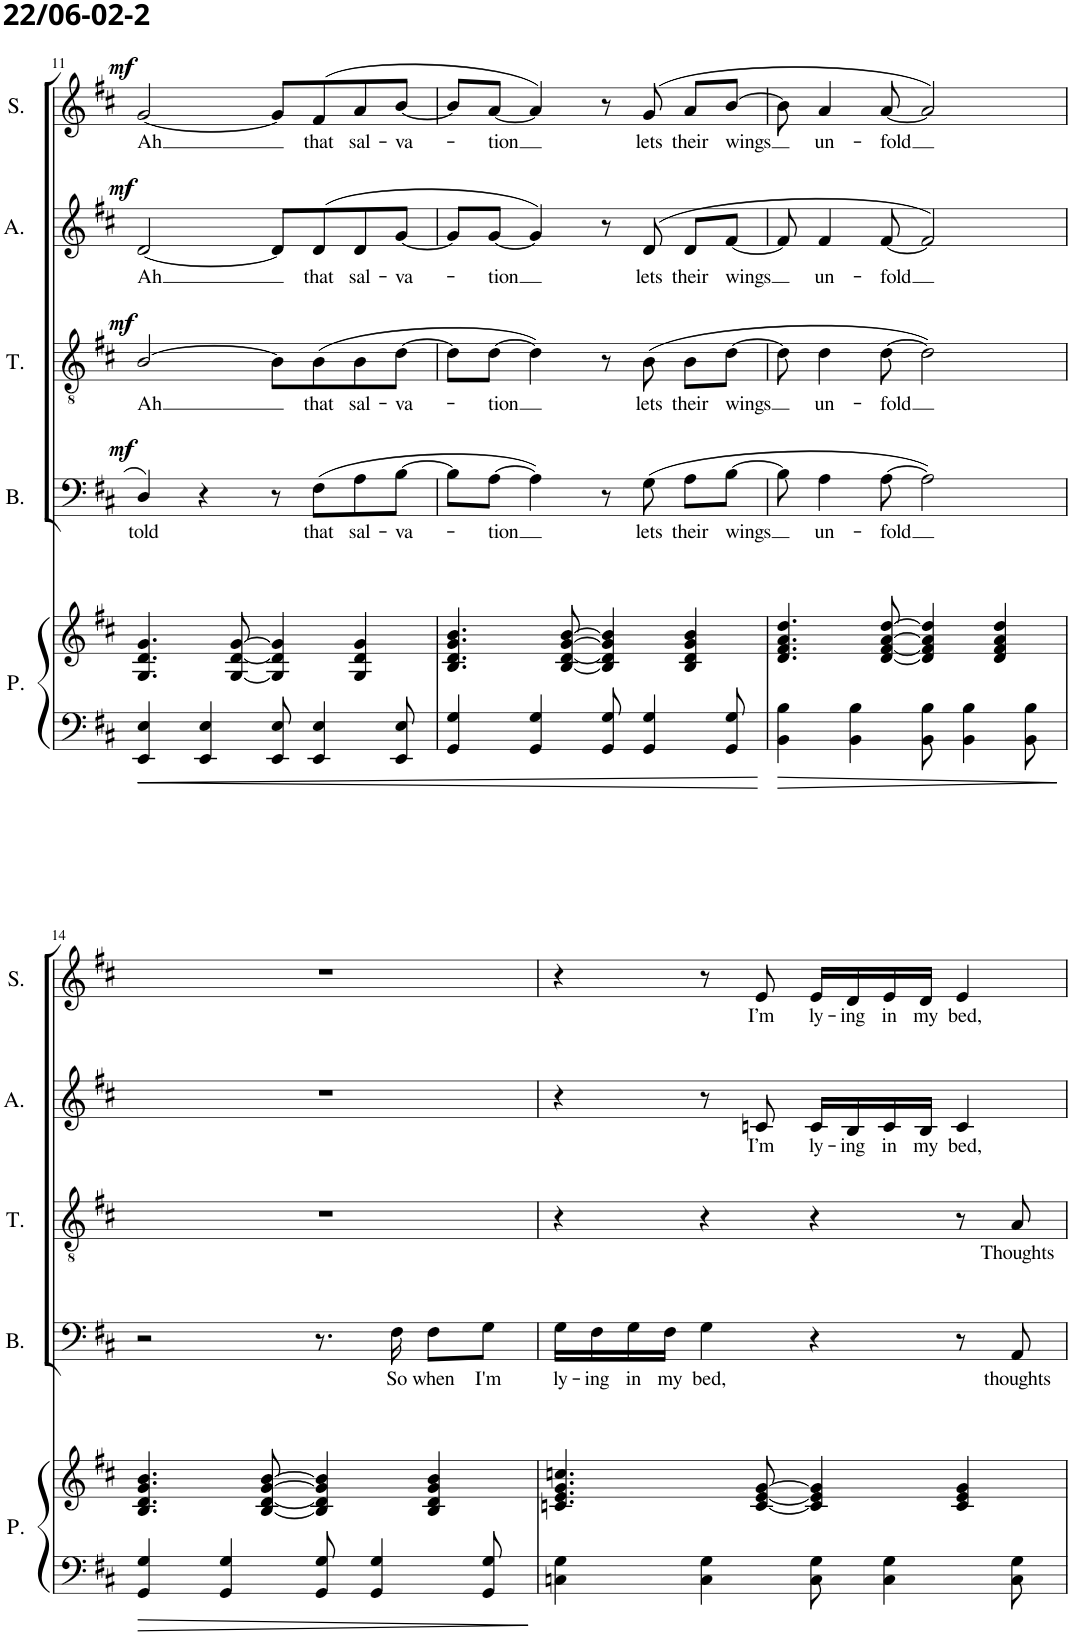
**kern	**kern	**kern	**text	**dynam	**kern	**text	**dynam	**kern	**text	**dynam	**kern	**text	**dynam
*part5	*part5	*part4	*part4	*part4	*part3	*part3	*part3	*part2	*part2	*part2	*part1	*part1	*part1
*staff6	*staff5	*staff4	*staff4	*staff4	*staff3	*staff3	*staff3	*staff2	*staff2	*staff2	*staff1	*staff1	*staff1
*I"Piano	*	*I"Bass	*	*	*I"Tenor	*	*	*I"Alto	*	*	*I"Soprano	*	*
*I'P.	*	*I'B.	*	*	*I'T.	*	*	*I'A.	*	*	*I'S.	*	*
!!LO:PB:g=z
*clefF4	*clefG2	*clefF4	*	*	*clefGv2	*	*	*clefG2	*	*	*clefG2	*	*
*k[f#c#]	*k[f#c#]	*k[f#c#]	*	*	*k[f#c#]	*	*	*k[f#c#]	*	*	*k[f#c#]	*	*
*M4/4	*M4/4	*M4/4	*	*	*M4/4	*	*	*M4/4	*	*	*M4/4	*	*
*met(c)	*met(c)	*met(c)	*	*	*met(c)	*	*	*met(c)	*	*	*met(c)	*	*
=11	=11	=11	=11	=11	=11	=11	=11	=11	=11	=11	=11	=11	=11
!	!	!	!LO:LY:b	!LO:DY:a	!	!LO:LY:b	!LO:DY:a	!	!LO:LY:b	!LO:DY:a	!	!LO:LY:b	!LO:DY:a
4EE/ 4E/	4.G/ 4.d/ 4.g/	4D/	told	mf	[2B/	Ah	mf	[2d/	Ah	mf	[2g/	Ah	mf
4EE/ 4E/	.	4r	.	.	.	.	.	.	.	.	.	.	.
.	[8G/ [8d/ [8g/	.	.	.	.	.	.	.	.	.	.	.	.
8EE/ 8E/	4G/] 4d/] 4g/]	8r	.	.	8B\L]	.	.	8d/L]	.	.	8g/L]	.	.
!	!	!	!LO:LY:b	!	!	!LO:LY:b	!	!	!LO:LY:b	!	!	!LO:LY:b	!
4EE/ 4E/	.	(8F#\L	that	.	(>8B\	that	.	(>8d/	that	.	(>8f#/	that	.
!	!	!	!LO:LY:b	!	!	!LO:LY:b	!	!	!LO:LY:b	!	!	!LO:LY:b	!
.	4G/ 4d/ 4g/	8A\	sal-	.	8B\	sal-	.	8d/	sal-	.	8a/	sal-	.
!	!	!	!LO:LY:b	!	!	!LO:LY:b	!	!	!LO:LY:b	!	!	!LO:LY:b	!
8EE/ 8E/	.	[8B\J	-va-	.	[8d\J	-va-	.	[8g/J	-va-	.	[8b/J	-va-	.
=12	=12	=12	=12	=12	=12	=12	=12	=12	=12	=12	=12	=12	=12
4GG/ 4G/	4.B/ 4.d/ 4.g/ 4.b/	8B\L]	.	.	8d\L]	.	.	8g/L]	.	.	8b/L]	.	.
!	!	!	!LO:LY:b	!	!	!LO:LY:b	!	!	!LO:LY:b	!	!	!LO:LY:b	!
.	.	[8A\J	-tion	.	[8d\J	-tion	.	[8g/J	-tion	.	[8a/J	-tion	.
4GG/ 4G/	.	4A\])	.	.	4d\])	.	.	4g/])	.	.	4a/])	.	.
.	[8B/ [8d/ [8g/ [8b/	.	.	.	.	.	.	.	.	.	.	.	.
8GG/ 8G/	4B/] 4d/] 4g/] 4b/]	8r	.	.	8r	.	.	8r	.	.	8r	.	.
!	!	!	!LO:LY:b	!	!	!LO:LY:b	!	!	!LO:LY:b	!	!	!LO:LY:b	!
4GG/ 4G/	.	(8G\	lets	.	(>8B\	lets	.	(>8d/	lets	.	(>8g/	lets	.
!	!	!	!LO:LY:b	!	!	!LO:LY:b	!	!	!LO:LY:b	!	!	!LO:LY:b	!
.	4B/ 4d/ 4g/ 4b/	8A\L	their	.	8B\L	their	.	8d/L	their	.	8a/L	their	.
!	!	!	!LO:LY:b	!	!	!LO:LY:b	!	!	!LO:LY:b	!	!	!LO:LY:b	!
8GG/ 8G/	.	[8B\J	wings	.	[8d\J	wings	.	[8f#/J	wings	.	[8b/J	wings	.
=13	=13	=13	=13	=13	=13	=13	=13	=13	=13	=13	=13	=13	=13
4BB\ 4B\	4.d/ 4.f#/ 4.a/ 4.dd/	8B\]	.	.	8d\]	.	.	8f#/]	.	.	8b\]	.	.
!	!	!	!LO:LY:b	!	!	!LO:LY:b	!	!	!LO:LY:b	!	!	!LO:LY:b	!
.	.	4A\	un-	.	4d\	un-	.	4f#/	un-	.	4a/	un-	.
4BB\ 4B\	.	.	.	.	.	.	.	.	.	.	.	.	.
!	!	!	!LO:LY:b	!	!	!LO:LY:b	!	!	!LO:LY:b	!	!	!LO:LY:b	!
.	[8d/ [8f#/ [8a/ [8dd/	[8A\	fold	.	[8d\	fold	.	[8f#/	fold	.	[8a/	fold	.
8BB\ 8B\	4d/] 4f#/] 4a/] 4dd/]	2A\])	.	.	2d\])	.	.	2f#/])	.	.	2a/])	.	.
4BB\ 4B\	.	.	.	.	.	.	.	.	.	.	.	.	.
.	4d/ 4f#/ 4a/ 4dd/	.	.	.	.	.	.	.	.	.	.	.	.
8BB\ 8B\	.	.	.	.	.	.	.	.	.	.	.	.	.
!!LO:LB:g=z
=14	=14	=14	=14	=14	=14	=14	=14	=14	=14	=14	=14	=14	=14
4GG/ 4G/	4.B/ 4.d/ 4.g/ 4.b/	2r	.	.	1r	.	.	1r	.	.	1r	.	.
4GG/ 4G/	.	.	.	.	.	.	.	.	.	.	.	.	.
.	[8B/ [8d/ [8g/ [8b/	.	.	.	.	.	.	.	.	.	.	.	.
8GG/ 8G/	4B/] 4d/] 4g/] 4b/]	8.r	.	.	.	.	.	.	.	.	.	.	.
4GG/ 4G/	.	.	.	.	.	.	.	.	.	.	.	.	.
!	!	!	!LO:LY:b	!	!	!	!	!	!	!	!	!	!
.	.	16F#\	So	.	.	.	.	.	.	.	.	.	.
!	!	!	!LO:LY:b	!	!	!	!	!	!	!	!	!	!
.	4B/ 4d/ 4g/ 4b/	8F#\L	when	.	.	.	.	.	.	.	.	.	.
!	!	!	!LO:LY:b	!	!	!	!	!	!	!	!	!	!
8GG/ 8G/	.	8G\J	I'm	.	.	.	.	.	.	.	.	.	.
=15	=15	=15	=15	=15	=15	=15	=15	=15	=15	=15	=15	=15	=15
!	!	!	!LO:LY:b	!	!	!	!	!	!	!	!	!	!
4Cn\ 4G\	4.cn/ 4.e/ 4.g/ 4.ccn/	16G\LL	ly-	.	4r	.	.	4r	.	.	4r	.	.
!	!	!	!LO:LY:b	!	!	!	!	!	!	!	!	!	!
.	.	16F#\	-ing	.	.	.	.	.	.	.	.	.	.
!	!	!	!LO:LY:b	!	!	!	!	!	!	!	!	!	!
.	.	16G\	in	.	.	.	.	.	.	.	.	.	.
!	!	!	!LO:LY:b	!	!	!	!	!	!	!	!	!	!
.	.	16F#\JJ	my	.	.	.	.	.	.	.	.	.	.
!	!	!	!LO:LY:b	!	!	!	!	!	!	!	!	!	!
4C\ 4G\	.	4G\	bed,	.	4r	.	.	8r	.	.	8r	.	.
!	!	!	!	!	!	!	!	!	!LO:LY:b	!	!	!LO:LY:b	!
.	[8c/ [8e/ [8g/	.	.	.	.	.	.	8cn/	I’m	.	8e/	I’m	.
!	!	!	!	!	!	!	!	!	!LO:LY:b	!	!	!LO:LY:b	!
8C\ 8G\	4c/] 4e/] 4g/]	4r	.	.	4r	.	.	16c/LL	ly-	.	16e/LL	ly-	.
!	!	!	!	!	!	!	!	!	!LO:LY:b	!	!	!LO:LY:b	!
.	.	.	.	.	.	.	.	16B/	-ing	.	16d/	-ing	.
!	!	!	!	!	!	!	!	!	!LO:LY:b	!	!	!LO:LY:b	!
4C\ 4G\	.	.	.	.	.	.	.	16c/	in	.	16e/	in	.
!	!	!	!	!	!	!	!	!	!LO:LY:b	!	!	!LO:LY:b	!
.	.	.	.	.	.	.	.	16B/JJ	my	.	16d/JJ	my	.
!	!	!	!	!	!	!	!	!	!LO:LY:b	!	!	!LO:LY:b	!
.	4c/ 4e/ 4g/	8r	.	.	8r	.	.	4c/	bed,	.	4e/	bed,	.
!	!	!	!LO:LY:b	!	!	!LO:LY:b	!	!	!	!	!	!	!
8C\ 8G\	.	8AA/	thoughts	.	8A/	Thoughts	.	.	.	.	.	.	.
=	=	=	=	=	=	=	=	=	=	=	=	=	=
*-	*-	*-	*-	*-	*-	*-	*-	*-	*-	*-	*-	*-	*-
